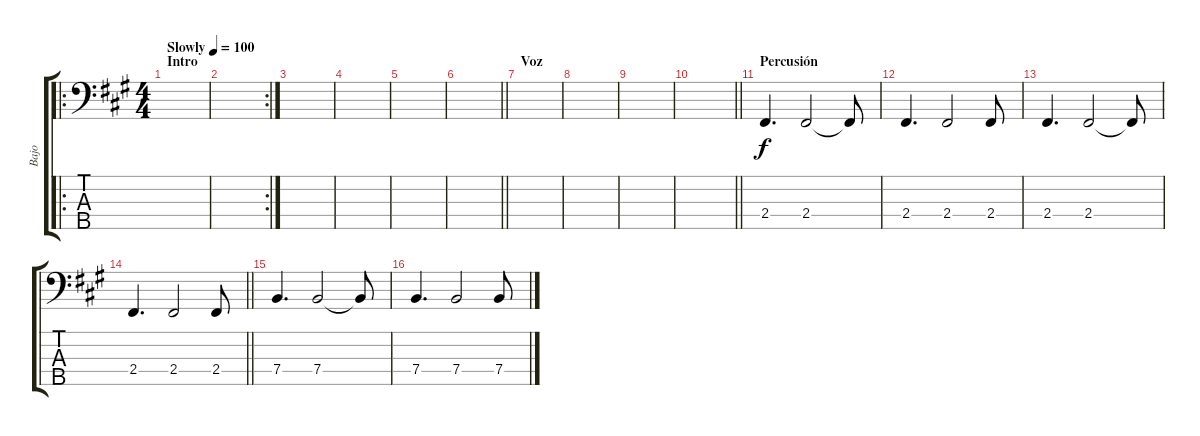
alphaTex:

\track ("Bajo" "Bajo") {instrument electricbassfinger}
\staff {score tabs}
\tuning (G2 D2 A1 E1 B0) {hide}
\ro
\ts (4 4)
\section ("" "Intro")
\tempo (100 "Slowly")
\clef f4
\ks f#minor
|
\rc 2
|
|
|
|
\barLineRight lightlight
|
\section ("" "Voz")
|
|
|
\barLineRight lightlight
|
\section ("" "Percusión")
2.4.4{d} 2.4.2 2.4{t}.8 |
2.4.4{d} 2.4.2 2.4.8 |
2.4.4{d} 2.4.2 2.4{t}.8 |
\barLineRight lightlight
2.4.4{d} 2.4.2 2.4.8 |
7.4.4{d} 7.4.2 7.4{t}.8 |
7.4.4{d} 7.4.2 7.4.8
